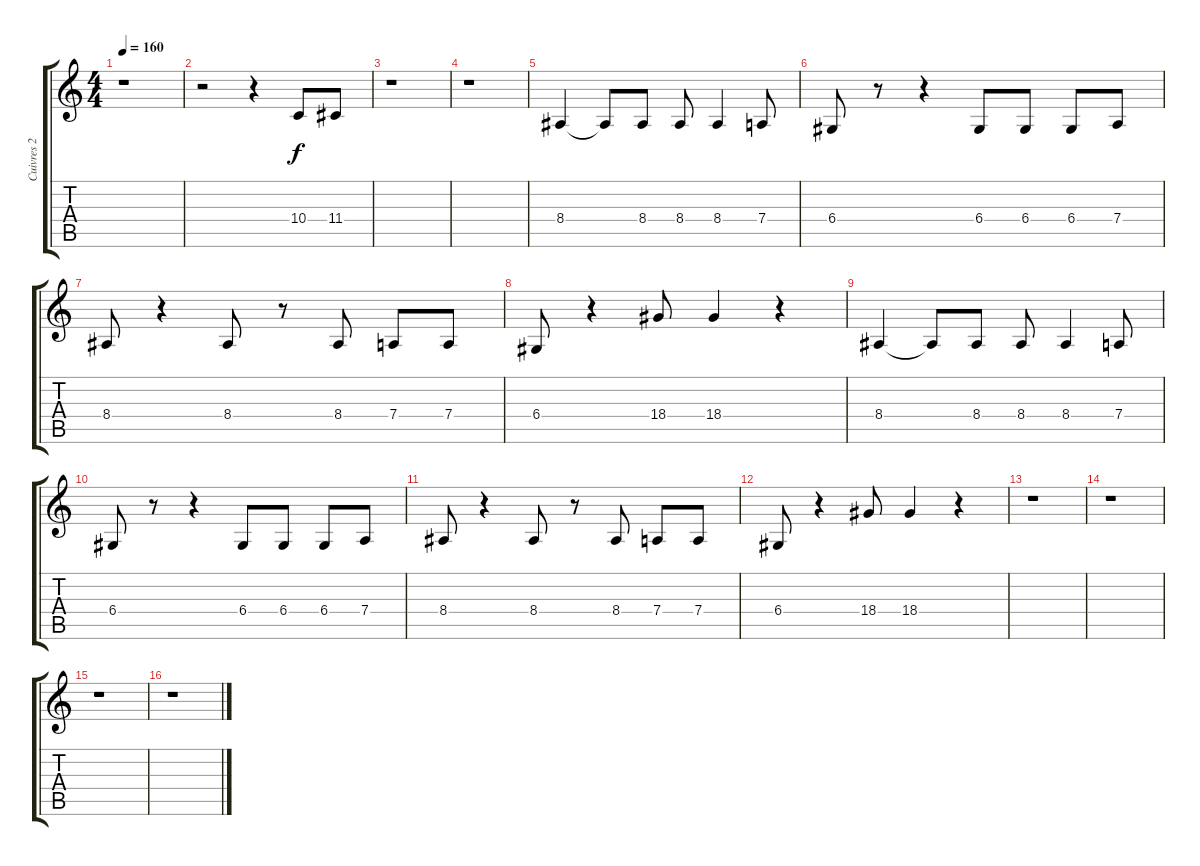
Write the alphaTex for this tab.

\track ("Cuivres 2" "Cuivres 2") {instrument trombone}
\staff {score tabs}
\tuning (E4 B3 G3 D3 A2 E2) {hide}
\ts (4 4)
\tempo 160
\clef g2
\ks c
r.1{dy f} |
r.2 r.4 10.4.8 11.4.8 |
r.1 |
r.1 |
8.4.4 8.4{t}.8 8.4.8 8.4.8 8.4.4 7.4.8 |
6.4.8 r.8 r.4 6.4.8 6.4.8 6.4.8 7.4.8 |
8.4.8 r.4 8.4.8 r.8 8.4.8 7.4.8 7.4.8 |
6.4.8 r.4 18.4.8 18.4.4 r.4 |
8.4.4 8.4{t}.8 8.4.8 8.4.8 8.4.4 7.4.8 |
6.4.8 r.8 r.4 6.4.8 6.4.8 6.4.8 7.4.8 |
8.4.8 r.4 8.4.8 r.8 8.4.8 7.4.8 7.4.8 |
6.4.8 r.4 18.4.8 18.4.4 r.4 |
r.1 |
r.1 |
r.1 |
r.1
